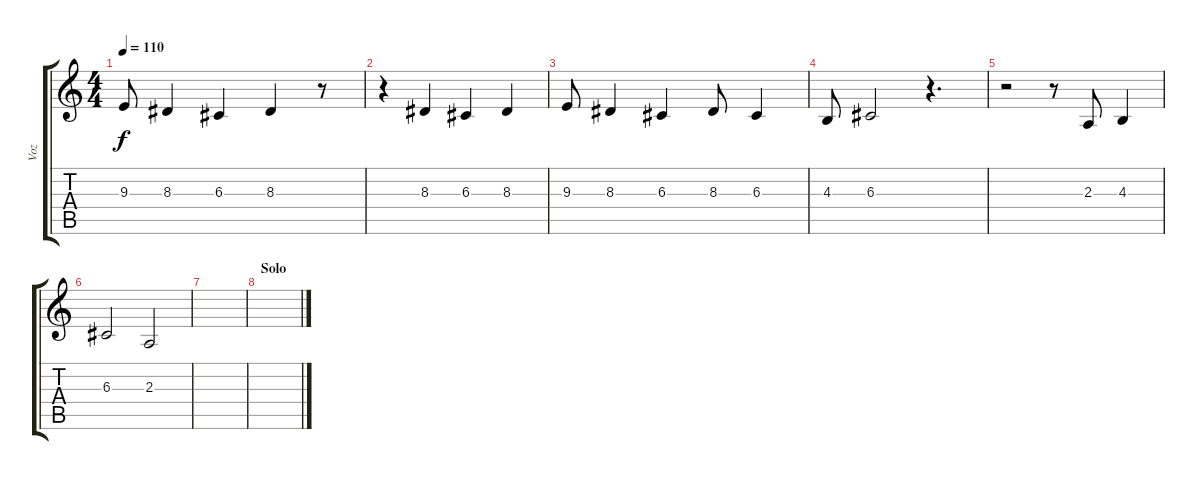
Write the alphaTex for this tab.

\track ("Voz" "Voz") {instrument violin}
\staff {score tabs}
\tuning (E4 B3 G3 D3 A2 E2) {hide}
\ts (4 4)
\tempo 110
\clef g2
\ks c
9.3.8{dy f} 8.3.4 6.3.4 8.3.4 r.8 |
r.4 8.3.4 6.3.4 8.3.4 |
9.3.8 8.3.4 6.3.4 8.3.8 6.3.4 |
4.3.8 6.3.2 r.4{d} |
r.2 r.8 2.3.8 4.3.4 |
6.3.2 2.3.2 |
|
\section ("" "Solo")
